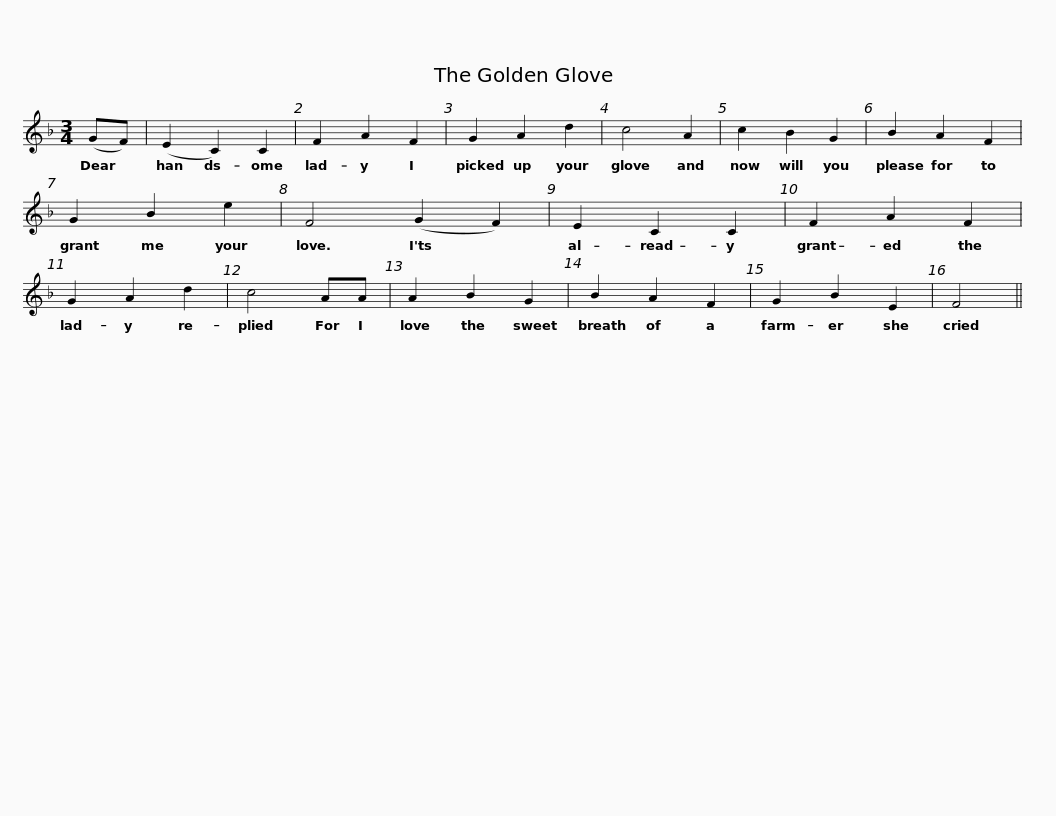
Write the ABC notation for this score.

X:1
L:1/8
M:3/4
I:linebreak $
K:F
V:1 treble
V:1
 (GF) | (E2 C2) C2 | F2 A2 F2 | G2 A2 d2 | c4 A2 | %5
 c2 B2 G2 | B2 A2 F2 | G2 B2 e2 |$ F4 (G2 F2) | E2 C2 C2 | %10
 F2 A2 F2 | G2 A2 d2 | c4 AA | A2 B2 G2 | B2 A2 F2 | %15
 G2 B2 E2 |$ F4 || %17
